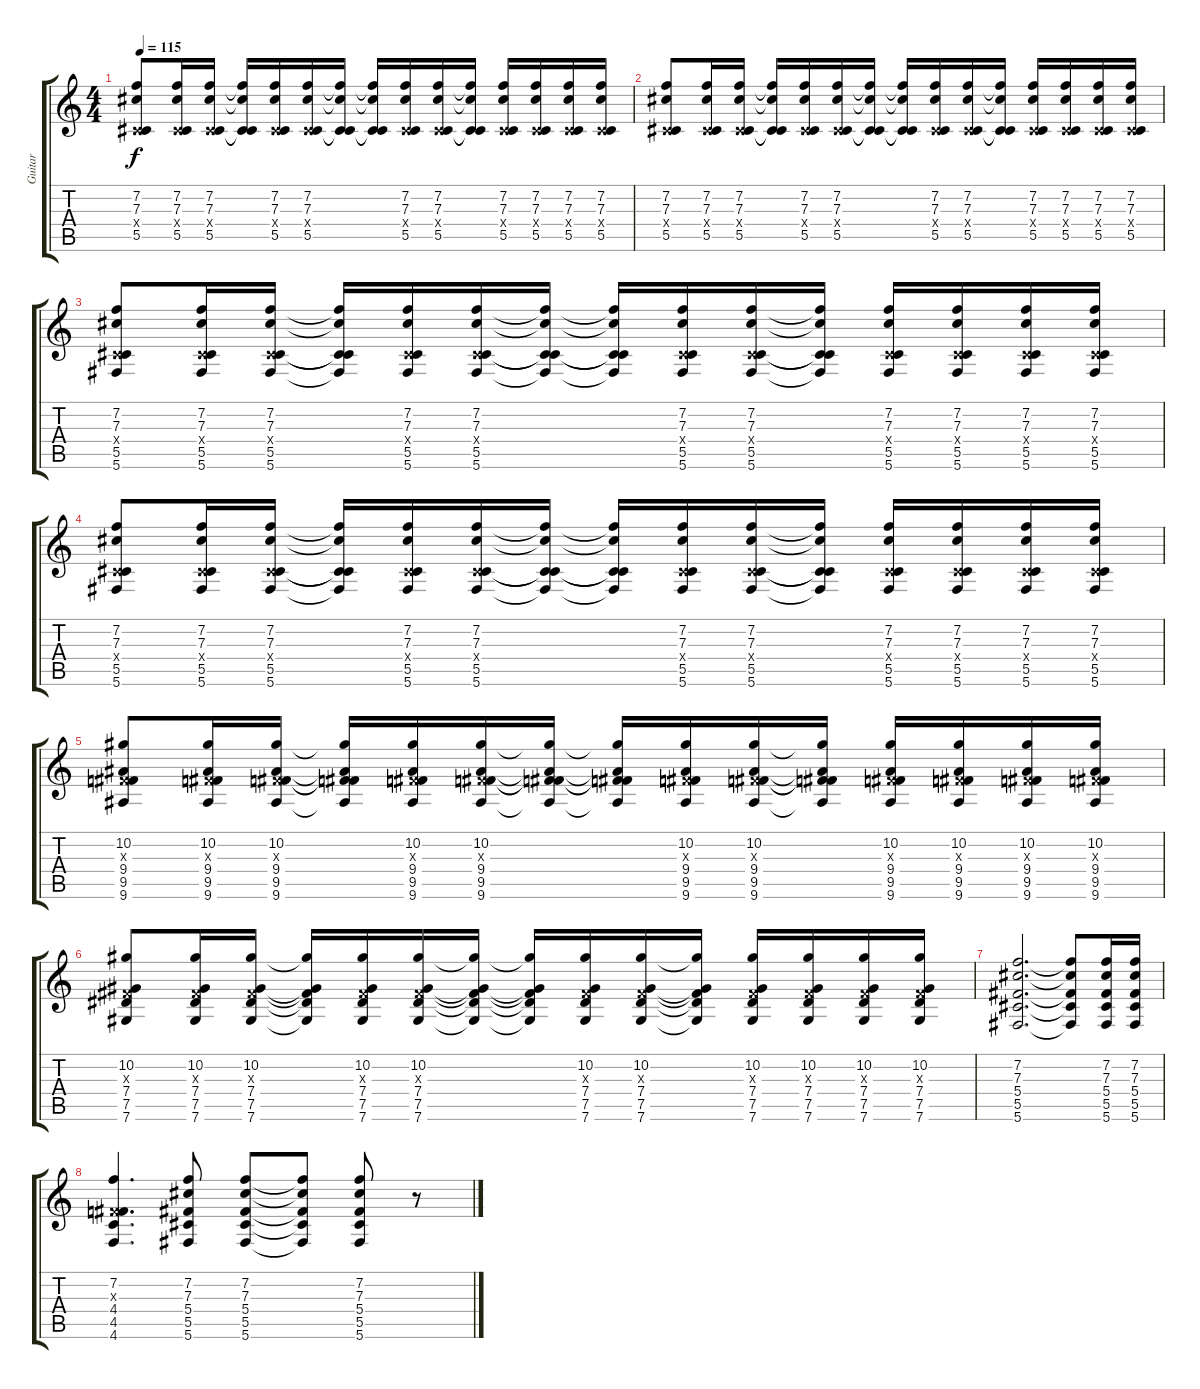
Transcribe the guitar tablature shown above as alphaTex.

\track ("Guitar" "Guitar") {instrument acousticguitarsteel}
\staff {score tabs}
\tuning (Eb4 Bb3 Gb3 Db3 Ab2 Db2) {hide}
\ts (4 4)
\tempo 115
\clef g2
\ks c
(7.2 7.3 0.4{x} 5.5).8{dy f} (7.2 7.3 0.4{x} 5.5).16 (7.2 7.3 0.4{x} 5.5).16 (7.2{t} 7.3{t} 0.4{t} 5.5{t}).16 (7.2 7.3 0.4{x} 5.5).16 (7.2 7.3 0.4{x} 5.5).16 (7.2{t} 7.3{t} 0.4{t} 5.5{t}).16 (7.2{t} 7.3{t} 0.4{t} 5.5{t}).16 (7.2 7.3 0.4{x} 5.5).16 (7.2 7.3 0.4{x} 5.5).16 (7.2{t} 7.3{t} 0.4{t} 5.5{t}).16 (7.2 7.3 0.4{x} 5.5).16 (7.2 7.3 0.4{x} 5.5).16 (7.2 7.3 0.4{x} 5.5).16 (7.2 7.3 0.4{x} 5.5).16 |
(7.2 7.3 0.4{x} 5.5).8 (7.2 7.3 0.4{x} 5.5).16 (7.2 7.3 0.4{x} 5.5).16 (7.2{t} 7.3{t} 0.4{t} 5.5{t}).16 (7.2 7.3 0.4{x} 5.5).16 (7.2 7.3 0.4{x} 5.5).16 (7.2{t} 7.3{t} 0.4{t} 5.5{t}).16 (7.2{t} 7.3{t} 0.4{t} 5.5{t}).16 (7.2 7.3 0.4{x} 5.5).16 (7.2 7.3 0.4{x} 5.5).16 (7.2{t} 7.3{t} 0.4{t} 5.5{t}).16 (7.2 7.3 0.4{x} 5.5).16 (7.2 7.3 0.4{x} 5.5).16 (7.2 7.3 0.4{x} 5.5).16 (7.2 7.3 0.4{x} 5.5).16 |
(7.2 7.3 0.4{x} 5.5 5.6).8 (7.2 7.3 0.4{x} 5.5 5.6).16 (7.2 7.3 0.4{x} 5.5 5.6).16 (7.2{t} 7.3{t} 0.4{t} 5.5{t} 5.6{t}).16 (7.2 7.3 0.4{x} 5.5 5.6).16 (7.2 7.3 0.4{x} 5.5 5.6).16 (7.2{t} 7.3{t} 0.4{t} 5.5{t} 5.6{t}).16 (7.2{t} 7.3{t} 0.4{t} 5.5{t} 5.6{t}).16 (7.2 7.3 0.4{x} 5.5 5.6).16 (7.2 7.3 0.4{x} 5.5 5.6).16 (7.2{t} 7.3{t} 0.4{t} 5.5{t} 5.6{t}).16 (7.2 7.3 0.4{x} 5.5 5.6).16 (7.2 7.3 0.4{x} 5.5 5.6).16 (7.2 7.3 0.4{x} 5.5 5.6).16 (7.2 7.3 0.4{x} 5.5 5.6).16 |
(7.2 7.3 0.4{x} 5.5 5.6).8 (7.2 7.3 0.4{x} 5.5 5.6).16 (7.2 7.3 0.4{x} 5.5 5.6).16 (7.2{t} 7.3{t} 0.4{t} 5.5{t} 5.6{t}).16 (7.2 7.3 0.4{x} 5.5 5.6).16 (7.2 7.3 0.4{x} 5.5 5.6).16 (7.2{t} 7.3{t} 0.4{t} 5.5{t} 5.6{t}).16 (7.2{t} 7.3{t} 0.4{t} 5.5{t} 5.6{t}).16 (7.2 7.3 0.4{x} 5.5 5.6).16 (7.2 7.3 0.4{x} 5.5 5.6).16 (7.2{t} 7.3{t} 0.4{t} 5.5{t} 5.6{t}).16 (7.2 7.3 0.4{x} 5.5 5.6).16 (7.2 7.3 0.4{x} 5.5 5.6).16 (7.2 7.3 0.4{x} 5.5 5.6).16 (7.2 7.3 0.4{x} 5.5 5.6).16 |
(10.2 0.3{x} 9.4 9.5 9.6).8 (10.2 0.3{x} 9.4 9.5 9.6).16 (10.2 0.3{x} 9.4 9.5 9.6).16 (10.2{t} 0.3{t} 9.4{t} 9.5{t} 9.6{t}).16 (10.2 0.3{x} 9.4 9.5 9.6).16 (10.2 0.3{x} 9.4 9.5 9.6).16 (10.2{t} 0.3{t} 9.4{t} 9.5{t} 9.6{t}).16 (10.2{t} 0.3{t} 9.4{t} 9.5{t} 9.6{t}).16 (10.2 0.3{x} 9.4 9.5 9.6).16 (10.2 0.3{x} 9.4 9.5 9.6).16 (10.2{t} 0.3{t} 9.4{t} 9.5{t} 9.6{t}).16 (10.2 0.3{x} 9.4 9.5 9.6).16 (10.2 0.3{x} 9.4 9.5 9.6).16 (10.2 0.3{x} 9.4 9.5 9.6).16 (10.2 0.3{x} 9.4 9.5 9.6).16 |
(10.2 0.3{x} 7.4 7.5 7.6).8 (10.2 0.3{x} 7.4 7.5 7.6).16 (10.2 0.3{x} 7.4 7.5 7.6).16 (10.2{t} 0.3{t} 7.4{t} 7.5{t} 7.6{t}).16 (10.2 0.3{x} 7.4 7.5 7.6).16 (10.2 0.3{x} 7.4 7.5 7.6).16 (10.2{t} 0.3{t} 7.4{t} 7.5{t} 7.6{t}).16 (10.2{t} 0.3{t} 7.4{t} 7.5{t} 7.6{t}).16 (10.2 0.3{x} 7.4 7.5 7.6).16 (10.2 0.3{x} 7.4 7.5 7.6).16 (10.2{t} 0.3{t} 7.4{t} 7.5{t} 7.6{t}).16 (10.2 0.3{x} 7.4 7.5 7.6).16 (10.2 0.3{x} 7.4 7.5 7.6).16 (10.2 0.3{x} 7.4 7.5 7.6).16 (10.2 0.3{x} 7.4 7.5 7.6).16 |
(7.2 7.3 5.4 5.5 5.6).2{d} (7.2{t} 7.3{t} 5.4{t} 5.5{t} 5.6{t}).8 (7.2 7.3 5.4 5.5 5.6).16 (7.2 7.3 5.4 5.5 5.6).16 |
(7.2 0.3{x} 4.4 4.5 4.6).4{d} (7.2 7.3 5.4 5.5 5.6).8 (7.2 7.3 5.4 5.5 5.6).8 (7.2{t} 7.3{t} 5.4{t} 5.5{t} 5.6{t}).8 (7.2 7.3 5.4 5.5 5.6).8 r.8
